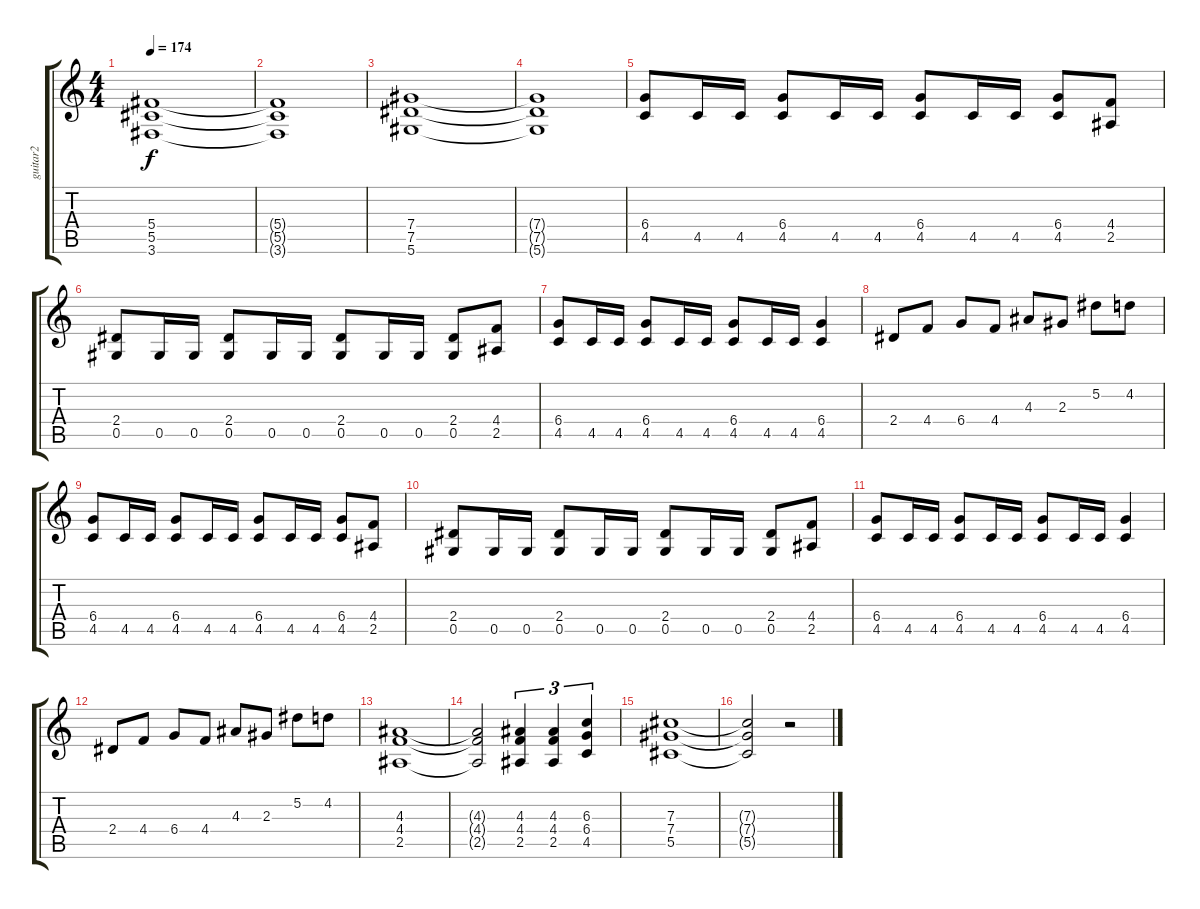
\track ("guitar2" "guitar2") {instrument overdrivenguitar}
\staff {score tabs}
\tuning (Eb4 Bb3 Gb3 Db3 Ab2 Eb2) {hide}
\ts (4 4)
\tempo 174
\clef g2
\ks c
(5.4 5.5 3.6).1{dy f} |
(5.4{t} 5.5{t} 3.6{t}).1 |
(7.4 7.5 5.6).1 |
(7.4{t} 7.5{t} 5.6{t}).1 |
(6.4 4.5).8 4.5.16 4.5.16 (6.4 4.5).8 4.5.16 4.5.16 (6.4 4.5).8 4.5.16 4.5.16 (6.4 4.5).8 (4.4 2.5).8 |
(2.4 0.5).8 0.5.16 0.5.16 (2.4 0.5).8 0.5.16 0.5.16 (2.4 0.5).8 0.5.16 0.5.16 (2.4 0.5).8 (4.4 2.5).8 |
(6.4 4.5).8 4.5.16 4.5.16 (6.4 4.5).8 4.5.16 4.5.16 (6.4 4.5).8 4.5.16 4.5.16 (6.4 4.5).4 |
2.4.8 4.4.8 6.4.8 4.4.8 4.3.8 2.3.8 5.2.8 4.2.8 |
(6.4 4.5).8 4.5.16 4.5.16 (6.4 4.5).8 4.5.16 4.5.16 (6.4 4.5).8 4.5.16 4.5.16 (6.4 4.5).8 (4.4 2.5).8 |
(2.4 0.5).8 0.5.16 0.5.16 (2.4 0.5).8 0.5.16 0.5.16 (2.4 0.5).8 0.5.16 0.5.16 (2.4 0.5).8 (4.4 2.5).8 |
(6.4 4.5).8 4.5.16 4.5.16 (6.4 4.5).8 4.5.16 4.5.16 (6.4 4.5).8 4.5.16 4.5.16 (6.4 4.5).4 |
2.4.8 4.4.8 6.4.8 4.4.8 4.3.8 2.3.8 5.2.8 4.2.8 |
(4.3 4.4 2.5).1 |
(4.3{t} 4.4{t} 2.5{t}).2 (4.3 4.4 2.5).4{tu (3 2)} (4.3 4.4 2.5).4{tu (3 2)} (6.3 6.4 4.5).4{tu (3 2)} |
(7.3 7.4 5.5).1 |
(7.3{t} 7.4{t} 5.5{t}).2 r.2
